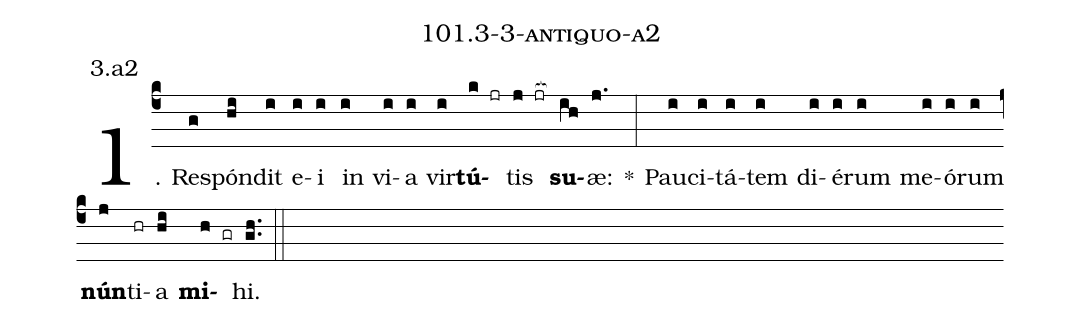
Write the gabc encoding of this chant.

name: 101.3-3-antiquo-a2;
annotation: 3.a2;
%%
(c4)1. Re(g)spón(hi)dit(i) e(i)i(i) in(i) vi(i)a(i) vir(i)<b>tú</b>(k jr)tis(j jr[ocb:1{]) <b>su</b>(ih[ocb:0}])æ:(j.) *(:) Pau(i)ci(i)tá(i)tem(i) di(i)é(i)rum(i) me(i)ó(i)rum(i) <b>nún</b>(j)ti(hr)a(hi) <b>mi</b>(h gr)hi.(gh..) (::)


%E(i) u(i) o(j) u(hi) a(h) e.(gh..) (::)
